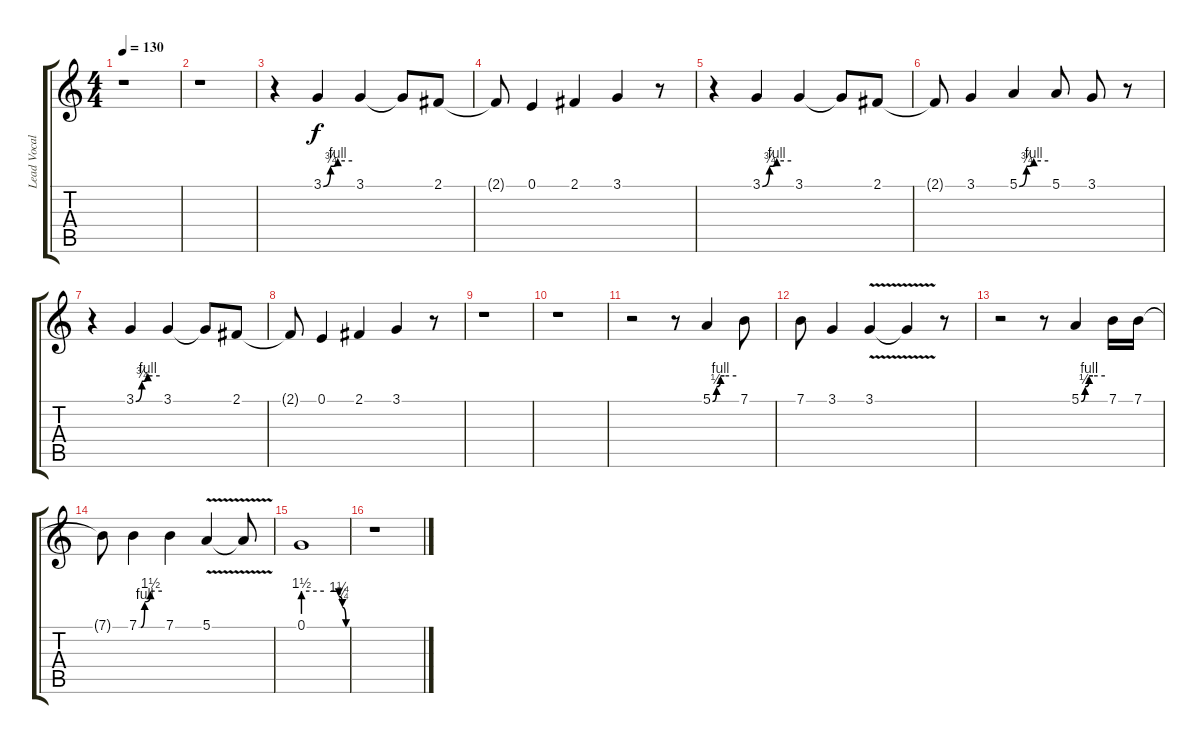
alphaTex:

\track ("Lead Vocal" "Lead Vocal") {instrument lead2sawtooth}
\staff {score tabs}
\tuning (E4 B3 G3 D3 A2 E2) {hide}
\ts (4 4)
\tempo 130
\clef g2
\ks c
r.1{dy f} |
r.1 |
r.4 3.1{be (custom 0 0 15 3 30 4 60 4)}.4 3.1.4 3.1{t}.8 2.1.8 |
2.1{t}.8 0.1.4 2.1.4 3.1.4 r.8 |
r.4 3.1{be (custom 0 0 15 3 30 4 60 4)}.4 3.1.4 3.1{t}.8 2.1.8 |
2.1{t}.8 3.1.4 5.1{be (custom 0 0 15 3 30 4 60 4)}.4 5.1.8 3.1.8 r.8 |
r.4 3.1{be (custom 0 0 15 3 30 4 60 4)}.4 3.1.4 3.1{t}.8 2.1.8 |
2.1{t}.8 0.1.4 2.1.4 3.1.4 r.8 |
r.1 |
r.1 |
r.2 r.8 5.1{be (custom 0 0 10 2 20 4 30 4 60 4)}.4 7.1.8 |
7.1.8 3.1.4 3.1{v}.4 3.1{t}.4 r.8 |
r.2 r.8 5.1{be (custom 0 0 10 2 20 4 30 4 60 4)}.4 7.1.16 7.1.16 |
7.1{t}.8 7.1{be (custom 0 0 5 0 15 4 30 6 60 6)}.4 7.1.4 5.1{v}.4 5.1{v t}.8 |
0.1{be (custom 0 6 29 6 44 6 50 5 55 3 60 0)}.1 |
r.1
